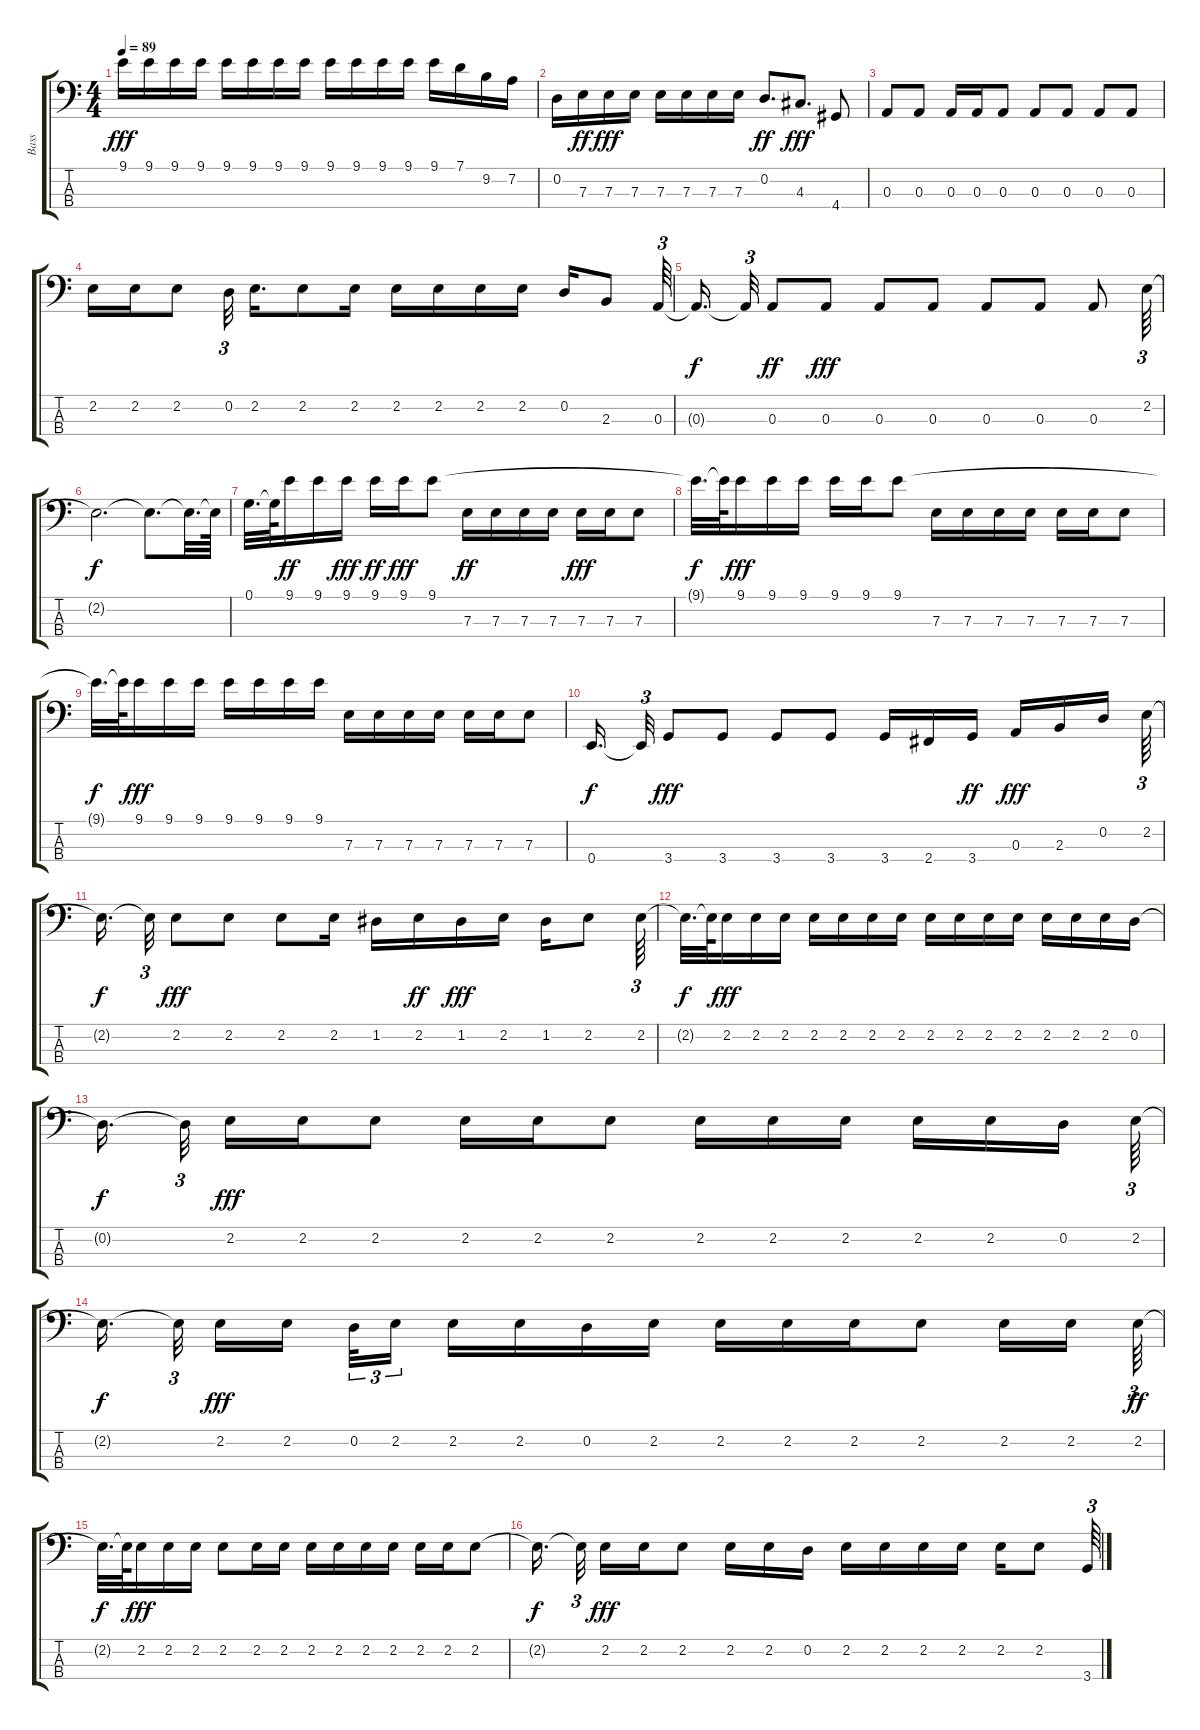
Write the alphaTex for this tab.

\track ("Bass" "Bass") {instrument electricbassfinger}
\staff {score tabs}
\tuning (G2 D2 A1 E1) {hide}
\ts (4 4)
\tempo 89
\clef f4
\ks c
9.1.16{dy fff} 9.1.16 9.1.16 9.1.16 9.1.16 9.1.16 9.1.16 9.1.16 9.1.16 9.1.16 9.1.16 9.1.16 9.1.16 7.1.16 9.2.16 7.2.16 |
0.2.16 7.3.16{dy ff} 7.3.16{dy fff} 7.3.16 7.3.16 7.3.16 7.3.16 7.3.16 0.2.8{d dy ff} 4.3.8{d dy fff} 4.4.8 |
0.3.8 0.3.8 0.3.16 0.3.16 0.3.8 0.3.8 0.3.8 0.3.8 0.3.8 |
2.2.16 2.2.16 2.2.8 0.2.32{tu (3 2) beam splitsecondary} 2.2.16{d} 2.2.8 2.2.16 2.2.16 2.2.16 2.2.16 2.2.16 0.2.16 2.3.8 0.3.64{tu (3 2)} |
0.3{t}.16{d dy f beam splitsecondary} 0.3{t}.32{tu (3 2)} 0.3.8{dy ff} 0.3.8{dy fff} 0.3.8 0.3.8 0.3.8 0.3.8 0.3.8 2.2.64{tu (3 2)} |
2.2{t}.2{d dy f} 2.2{t}.8{d} 2.2{t}.32{d} 2.2{t}.64 |
0.1.32{d} 0.1{t}.64 9.1.16{dy ff} 9.1.16 9.1.16{dy fff} 9.1.16{dy ff} 9.1.16{dy fff} 9.1.8 7.3.16{dy ff} 7.3.16 7.3.16 7.3.16 7.3.16{dy fff} 7.3.16 7.3.8 |
9.1{t}.32{d dy f} 9.1{t}.64 9.1.16{dy fff} 9.1.16 9.1.16 9.1.16 9.1.16 9.1.8 7.3.16 7.3.16 7.3.16 7.3.16 7.3.16 7.3.16 7.3.8 |
9.1{t}.32{d dy f} 9.1{t}.64 9.1.16{dy fff} 9.1.16 9.1.16 9.1.16 9.1.16 9.1.16 9.1.16 7.3.16 7.3.16 7.3.16 7.3.16 7.3.16 7.3.16 7.3.8 |
0.4.16{d dy f beam splitsecondary} 0.4{t}.32{tu (3 2)} 3.4.8{dy fff} 3.4.8 3.4.8 3.4.8 3.4.16 2.4.16 3.4.16{dy ff} 0.3.16{dy fff} 2.3.16 0.2.16{beam splitsecondary} 2.2.64{tu (3 2)} |
2.2{t}.16{d dy f beam splitsecondary} 2.2{t}.32{tu (3 2)} 2.2.8{dy fff} 2.2.8 2.2.8 2.2.16 1.2.16 2.2.16{dy ff} 1.2.16{dy fff} 2.2.16 1.2.16 2.2.8 2.2.64{tu (3 2)} |
2.2{t}.32{d dy f} 2.2{t}.64 2.2.16{dy fff} 2.2.16 2.2.16 2.2.16 2.2.16 2.2.16 2.2.16 2.2.16 2.2.16 2.2.16 2.2.16 2.2.16 2.2.16 2.2.16 0.2.16 |
0.2{t}.16{d dy f beam splitsecondary} 0.2{t}.32{tu (3 2) beam splitsecondary} 2.2.16{dy fff} 2.2.16 2.2.8 2.2.16 2.2.16 2.2.8 2.2.16 2.2.16 2.2.16 2.2.16 2.2.16 0.2.16{beam splitsecondary} 2.2.64{tu (3 2)} |
2.2{t}.16{d dy f beam splitsecondary} 2.2{t}.32{tu (3 2) beam splitsecondary} 2.2.16{dy fff} 2.2.16{beam splitsecondary} 0.2.32{tu (3 2)} 2.2.16{tu (3 2) beam splitsecondary} 2.2.16 2.2.16 0.2.16 2.2.16 2.2.16 2.2.16 2.2.16 2.2.8 2.2.16 2.2.16{beam splitsecondary} 2.2.64{tu (3 2) dy ff} |
2.2{t}.32{d dy f} 2.2{t}.64 2.2.16{dy fff} 2.2.16 2.2.16 2.2.8 2.2.16 2.2.16 2.2.16 2.2.16 2.2.16 2.2.16 2.2.16 2.2.16 2.2.8 |
2.2{t}.16{d dy f beam splitsecondary} 2.2{t}.32{tu (3 2) beam splitsecondary} 2.2.16{dy fff} 2.2.16 2.2.8 2.2.16 2.2.16 0.2.16 2.2.16 2.2.16 2.2.16 2.2.16 2.2.16 2.2.8 3.4.64{tu (3 2)}
